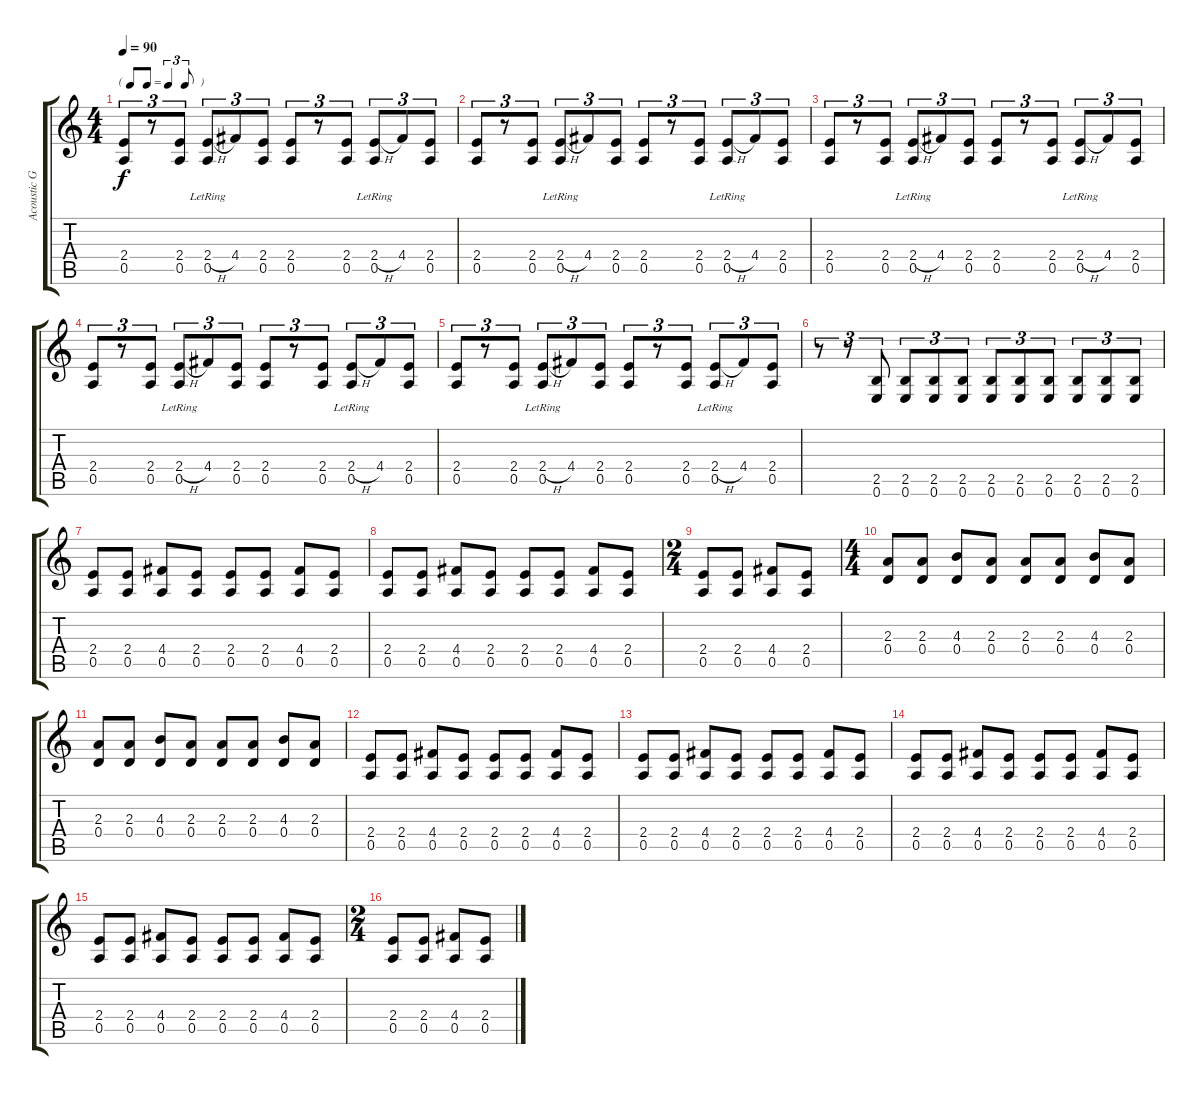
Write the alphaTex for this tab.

\track ("Acoustic Guitar" "Acoustic G") {instrument acousticguitarsteel}
\staff {score tabs}
\tuning (E4 B3 G3 D3 A2 E2) {hide}
\ts (4 4)
\tf triplet8th
\tempo 90
\clef g2
\ks c
(2.4 0.5).8{tu (3 2) dy f instrument acousticguitarsteel} r.8{tu (3 2)} (2.4 0.5).8{tu (3 2)} (2.4{h} 0.5{lr}).8{tu (3 2)} 4.4.8{tu (3 2)} (2.4 0.5).8{tu (3 2)} (2.4 0.5).8{tu (3 2)} r.8{tu (3 2)} (2.4 0.5).8{tu (3 2)} (2.4{h} 0.5{lr}).8{tu (3 2)} 4.4.8{tu (3 2)} (2.4 0.5).8{tu (3 2)} |
(2.4 0.5).8{tu (3 2)} r.8{tu (3 2)} (2.4 0.5).8{tu (3 2)} (2.4{h} 0.5{lr}).8{tu (3 2)} 4.4.8{tu (3 2)} (2.4 0.5).8{tu (3 2)} (2.4 0.5).8{tu (3 2)} r.8{tu (3 2)} (2.4 0.5).8{tu (3 2)} (2.4{h} 0.5{lr}).8{tu (3 2)} 4.4.8{tu (3 2)} (2.4 0.5).8{tu (3 2)} |
(2.4 0.5).8{tu (3 2)} r.8{tu (3 2)} (2.4 0.5).8{tu (3 2)} (2.4{h} 0.5{lr}).8{tu (3 2)} 4.4.8{tu (3 2)} (2.4 0.5).8{tu (3 2)} (2.4 0.5).8{tu (3 2)} r.8{tu (3 2)} (2.4 0.5).8{tu (3 2)} (2.4{h} 0.5{lr}).8{tu (3 2)} 4.4.8{tu (3 2)} (2.4 0.5).8{tu (3 2)} |
(2.4 0.5).8{tu (3 2)} r.8{tu (3 2)} (2.4 0.5).8{tu (3 2)} (2.4{h} 0.5{lr}).8{tu (3 2)} 4.4.8{tu (3 2)} (2.4 0.5).8{tu (3 2)} (2.4 0.5).8{tu (3 2)} r.8{tu (3 2)} (2.4 0.5).8{tu (3 2)} (2.4{h} 0.5{lr}).8{tu (3 2)} 4.4.8{tu (3 2)} (2.4 0.5).8{tu (3 2)} |
(2.4 0.5).8{tu (3 2)} r.8{tu (3 2)} (2.4 0.5).8{tu (3 2)} (2.4{h} 0.5{lr}).8{tu (3 2)} 4.4.8{tu (3 2)} (2.4 0.5).8{tu (3 2)} (2.4 0.5).8{tu (3 2)} r.8{tu (3 2)} (2.4 0.5).8{tu (3 2)} (2.4{h} 0.5{lr}).8{tu (3 2)} 4.4.8{tu (3 2)} (2.4 0.5).8{tu (3 2)} |
r.8{tu (3 2)} r.8{tu (3 2)} (2.5 0.6).8{tu (3 2)} (2.5 0.6).8{tu (3 2)} (2.5 0.6).8{tu (3 2)} (2.5 0.6).8{tu (3 2)} (2.5 0.6).8{tu (3 2)} (2.5 0.6).8{tu (3 2)} (2.5 0.6).8{tu (3 2)} (2.5 0.6).8{tu (3 2)} (2.5 0.6).8{tu (3 2)} (2.5 0.6).8{tu (3 2)} |
(2.4 0.5).8 (2.4 0.5).8 (4.4 0.5).8 (2.4 0.5).8 (2.4 0.5).8 (2.4 0.5).8 (4.4 0.5).8 (2.4 0.5).8 |
(2.4 0.5).8 (2.4 0.5).8 (4.4 0.5).8 (2.4 0.5).8 (2.4 0.5).8 (2.4 0.5).8 (4.4 0.5).8 (2.4 0.5).8 |
\ts (2 4)
(2.4 0.5).8 (2.4 0.5).8 (4.4 0.5).8 (2.4 0.5).8 |
\ts (4 4)
(2.3 0.4).8 (2.3 0.4).8 (4.3 0.4).8 (2.3 0.4).8 (2.3 0.4).8 (2.3 0.4).8 (4.3 0.4).8 (2.3 0.4).8 |
(2.3 0.4).8 (2.3 0.4).8 (4.3 0.4).8 (2.3 0.4).8 (2.3 0.4).8 (2.3 0.4).8 (4.3 0.4).8 (2.3 0.4).8 |
(2.4 0.5).8 (2.4 0.5).8 (4.4 0.5).8 (2.4 0.5).8 (2.4 0.5).8 (2.4 0.5).8 (4.4 0.5).8 (2.4 0.5).8 |
(2.4 0.5).8 (2.4 0.5).8 (4.4 0.5).8 (2.4 0.5).8 (2.4 0.5).8 (2.4 0.5).8 (4.4 0.5).8 (2.4 0.5).8 |
(2.4 0.5).8 (2.4 0.5).8 (4.4 0.5).8 (2.4 0.5).8 (2.4 0.5).8 (2.4 0.5).8 (4.4 0.5).8 (2.4 0.5).8 |
(2.4 0.5).8 (2.4 0.5).8 (4.4 0.5).8 (2.4 0.5).8 (2.4 0.5).8 (2.4 0.5).8 (4.4 0.5).8 (2.4 0.5).8 |
\ts (2 4)
(2.4 0.5).8 (2.4 0.5).8 (4.4 0.5).8 (2.4 0.5).8
